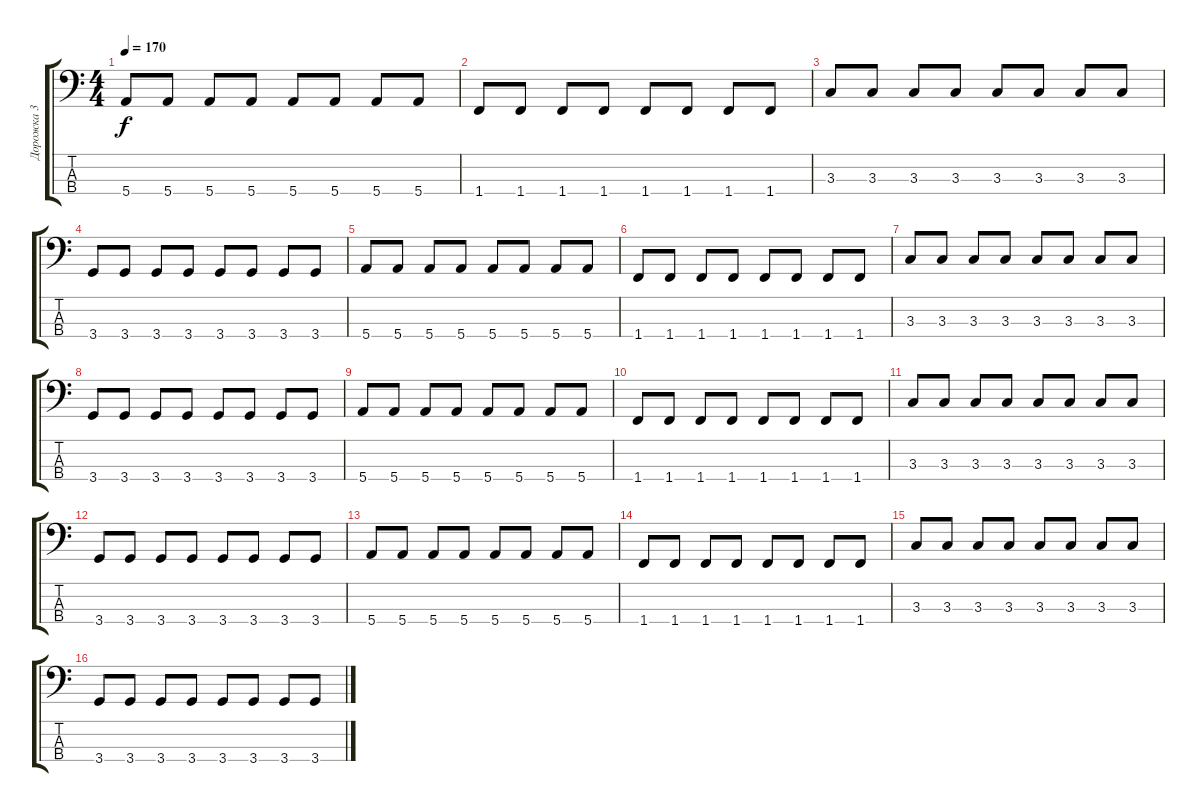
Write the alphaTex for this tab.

\track ("Дорожка 3" "Дорожка 3") {instrument electricbassfinger}
\staff {score tabs}
\tuning (G2 D2 A1 E1) {hide}
\ts (4 4)
\tempo 170
\clef f4
\ks c
5.4.8{dy f} 5.4.8 5.4.8 5.4.8 5.4.8 5.4.8 5.4.8 5.4.8 |
1.4.8 1.4.8 1.4.8 1.4.8 1.4.8 1.4.8 1.4.8 1.4.8 |
3.3.8 3.3.8 3.3.8 3.3.8 3.3.8 3.3.8 3.3.8 3.3.8 |
3.4.8 3.4.8 3.4.8 3.4.8 3.4.8 3.4.8 3.4.8 3.4.8 |
5.4.8 5.4.8 5.4.8 5.4.8 5.4.8 5.4.8 5.4.8 5.4.8 |
1.4.8 1.4.8 1.4.8 1.4.8 1.4.8 1.4.8 1.4.8 1.4.8 |
3.3.8 3.3.8 3.3.8 3.3.8 3.3.8 3.3.8 3.3.8 3.3.8 |
3.4.8 3.4.8 3.4.8 3.4.8 3.4.8 3.4.8 3.4.8 3.4.8 |
5.4.8 5.4.8 5.4.8 5.4.8 5.4.8 5.4.8 5.4.8 5.4.8 |
1.4.8 1.4.8 1.4.8 1.4.8 1.4.8 1.4.8 1.4.8 1.4.8 |
3.3.8 3.3.8 3.3.8 3.3.8 3.3.8 3.3.8 3.3.8 3.3.8 |
3.4.8 3.4.8 3.4.8 3.4.8 3.4.8 3.4.8 3.4.8 3.4.8 |
5.4.8 5.4.8 5.4.8 5.4.8 5.4.8 5.4.8 5.4.8 5.4.8 |
1.4.8 1.4.8 1.4.8 1.4.8 1.4.8 1.4.8 1.4.8 1.4.8 |
3.3.8 3.3.8 3.3.8 3.3.8 3.3.8 3.3.8 3.3.8 3.3.8 |
3.4.8 3.4.8 3.4.8 3.4.8 3.4.8 3.4.8 3.4.8 3.4.8
